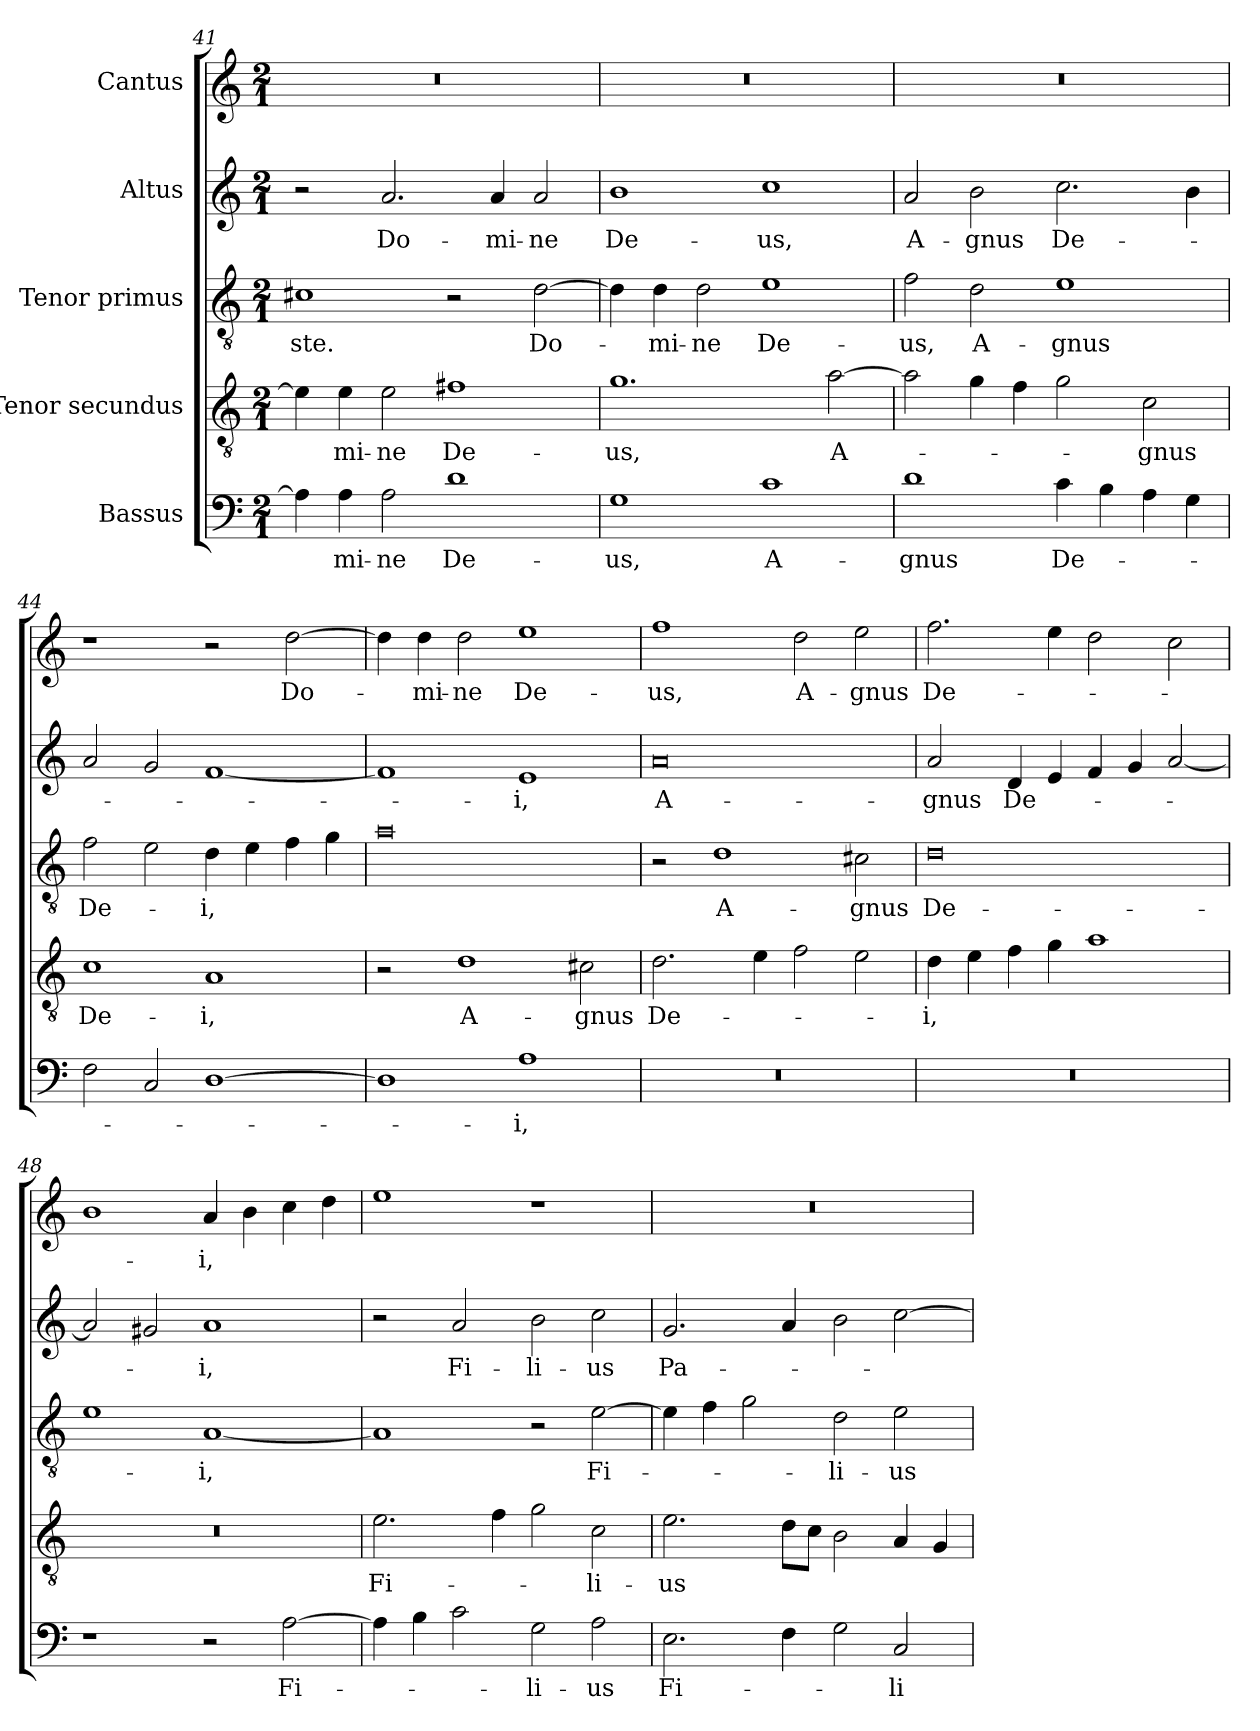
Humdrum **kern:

**kern	**text	**kern	**text	**kern	**text	**kern	**text	**kern	**text
*part5	*part5	*part4	*part4	*part3	*part3	*part2	*part2	*part1	*part1
*staff5	*staff5	*staff4	*staff4	*staff3	*staff3	*staff2	*staff2	*staff1	*staff1
*I"Bassus	*	*I"Tenor secundus	*	*I"Tenor primus	*	*I"Altus	*	*I"Cantus	*
*clefF4	*	*clefGv2	*	*clefGv2	*	*clefG2	*	*clefG2	*
*k[]	*	*k[]	*	*k[]	*	*k[]	*	*k[]	*
*M2/1	*	*M2/1	*	*M2/1	*	*M2/1	*	*M2/1	*
=41	=41	=41	=41	=41	=41	=41	=41	=41	=41
4A\]	.	4e\]	.	1c#X\	-ste.	2r	.	0r	.
4A\	-mi-	4e\	-mi-	.	.	.	.	.	.
2A\	-ne	2e\	-ne	.	.	2.a/	Do-	.	.
1d\	De-	1f#X\	De-	2r	.	.	.	.	.
.	.	.	.	.	.	4a/	-mi-	.	.
.	.	.	.	[2d\	Do-	2a/	-ne	.	.
=42	=42	=42	=42	=42	=42	=42	=42	=42	=42
1G\	-us,	1.g\	-us,	4d\]	.	1b\	De-	0r	.
.	.	.	.	4d\	-mi-	.	.	.	.
.	.	.	.	2d\	-ne	.	.	.	.
1c\	A-	.	.	1e\	De-	1cc\	-us,	.	.
.	.	[2a\	A-	.	.	.	.	.	.
=43	=43	=43	=43	=43	=43	=43	=43	=43	=43
1d\	-gnus	2a\]	.	2f\	-us,	2a/	A-	0r	.
.	.	4g\	.	2d\	A-	2b\	-gnus	.	.
.	.	4f\	.	.	.	.	.	.	.
4c\	De-	2g\	.	1e\	-gnus	2.cc\	De-	.	.
4B\	.	.	.	.	.	.	.	.	.
4A\	.	2c\	-gnus	.	.	.	.	.	.
4G\	.	.	.	.	.	4b\	.	.	.
=44	=44	=44	=44	=44	=44	=44	=44	=44	=44
2F\	.	1c\	De-	2f\	De-	2a/	.	1r	.
2C/	.	.	.	2e\	.	2g/	.	.	.
[1D\	.	1A/	-i,	4d\	-i,	[1f/	.	2r	.
.	.	.	.	4e\	.	.	.	.	.
.	.	.	.	4f\	.	.	.	[2dd\	Do-
.	.	.	.	4g\	.	.	.	.	.
=45	=45	=45	=45	=45	=45	=45	=45	=45	=45
1D\]	.	2r	.	0a\	.	1f/]	.	4dd\]	.
.	.	.	.	.	.	.	.	4dd\	-mi-
.	.	1d\	A-	.	.	.	.	2dd\	-ne
1A\	-i,	.	.	.	.	1e/	-i,	1ee\	De-
.	.	2c#X\	-gnus	.	.	.	.	.	.
=46	=46	=46	=46	=46	=46	=46	=46	=46	=46
0r	.	2.d\	De-	2r	.	0a/	A-	1ff\	-us,
.	.	.	.	1d\	A-	.	.	.	.
.	.	4e\	.	.	.	.	.	.	.
.	.	2f\	.	.	.	.	.	2dd\	A-
.	.	2e\	.	2c#X\	-gnus	.	.	2ee\	-gnus
=47	=47	=47	=47	=47	=47	=47	=47	=47	=47
0r	.	4d\	-i,	0d\	De-	2a/	-gnus	2.ff\	De-
.	.	4e\	.	.	.	.	.	.	.
.	.	4f\	.	.	.	4d/	De-	.	.
.	.	4g\	.	.	.	4e/	.	4ee\	.
.	.	1a\	.	.	.	4f/	.	2dd\	.
.	.	.	.	.	.	4g/	.	.	.
.	.	.	.	.	.	[2a/	.	2cc\	.
=48	=48	=48	=48	=48	=48	=48	=48	=48	=48
1r	.	0r	.	1e\	.	2a/]	.	1b\	.
.	.	.	.	.	.	2g#X/	.	.	.
2r	.	.	.	[1A/	-i,	1a/	-i,	4a/	-i,
.	.	.	.	.	.	.	.	4b\	.
[2A\	Fi-	.	.	.	.	.	.	4cc\	.
.	.	.	.	.	.	.	.	4dd\	.
=49	=49	=49	=49	=49	=49	=49	=49	=49	=49
4A\]	.	2.e\	Fi-	1A/]	.	2r	.	1ee\	.
4B\	.	.	.	.	.	.	.	.	.
2c\	.	.	.	.	.	2a/	Fi-	.	.
.	.	4f\	.	.	.	.	.	.	.
2G\	-li-	2g\	.	2r	.	2b\	-li-	1r	.
2A\	-us	2c\	-li-	[2e\	Fi-	2cc\	-us	.	.
=50	=50	=50	=50	=50	=50	=50	=50	=50	=50
2.E\	Fi-	2.e\	-us	4e\]	.	2.g/	Pa-	0r	.
.	.	.	.	4f\	.	.	.	.	.
.	.	.	.	2g\	.	.	.	.	.
4F\	.	8d\L	.	.	.	4a/	.	.	.
.	.	8c\J	.	.	.	.	.	.	.
2G\	.	2B\	.	2d\	-li-	2b\	.	.	.
2C/	-li-	4A/	.	2e\	-us	[2cc\	.	.	.
.	.	4G/	.	.	.	.	.	.	.
=	=	=	=	=	=	=	=	=	=
*-	*-	*-	*-	*-	*-	*-	*-	*-	*-
